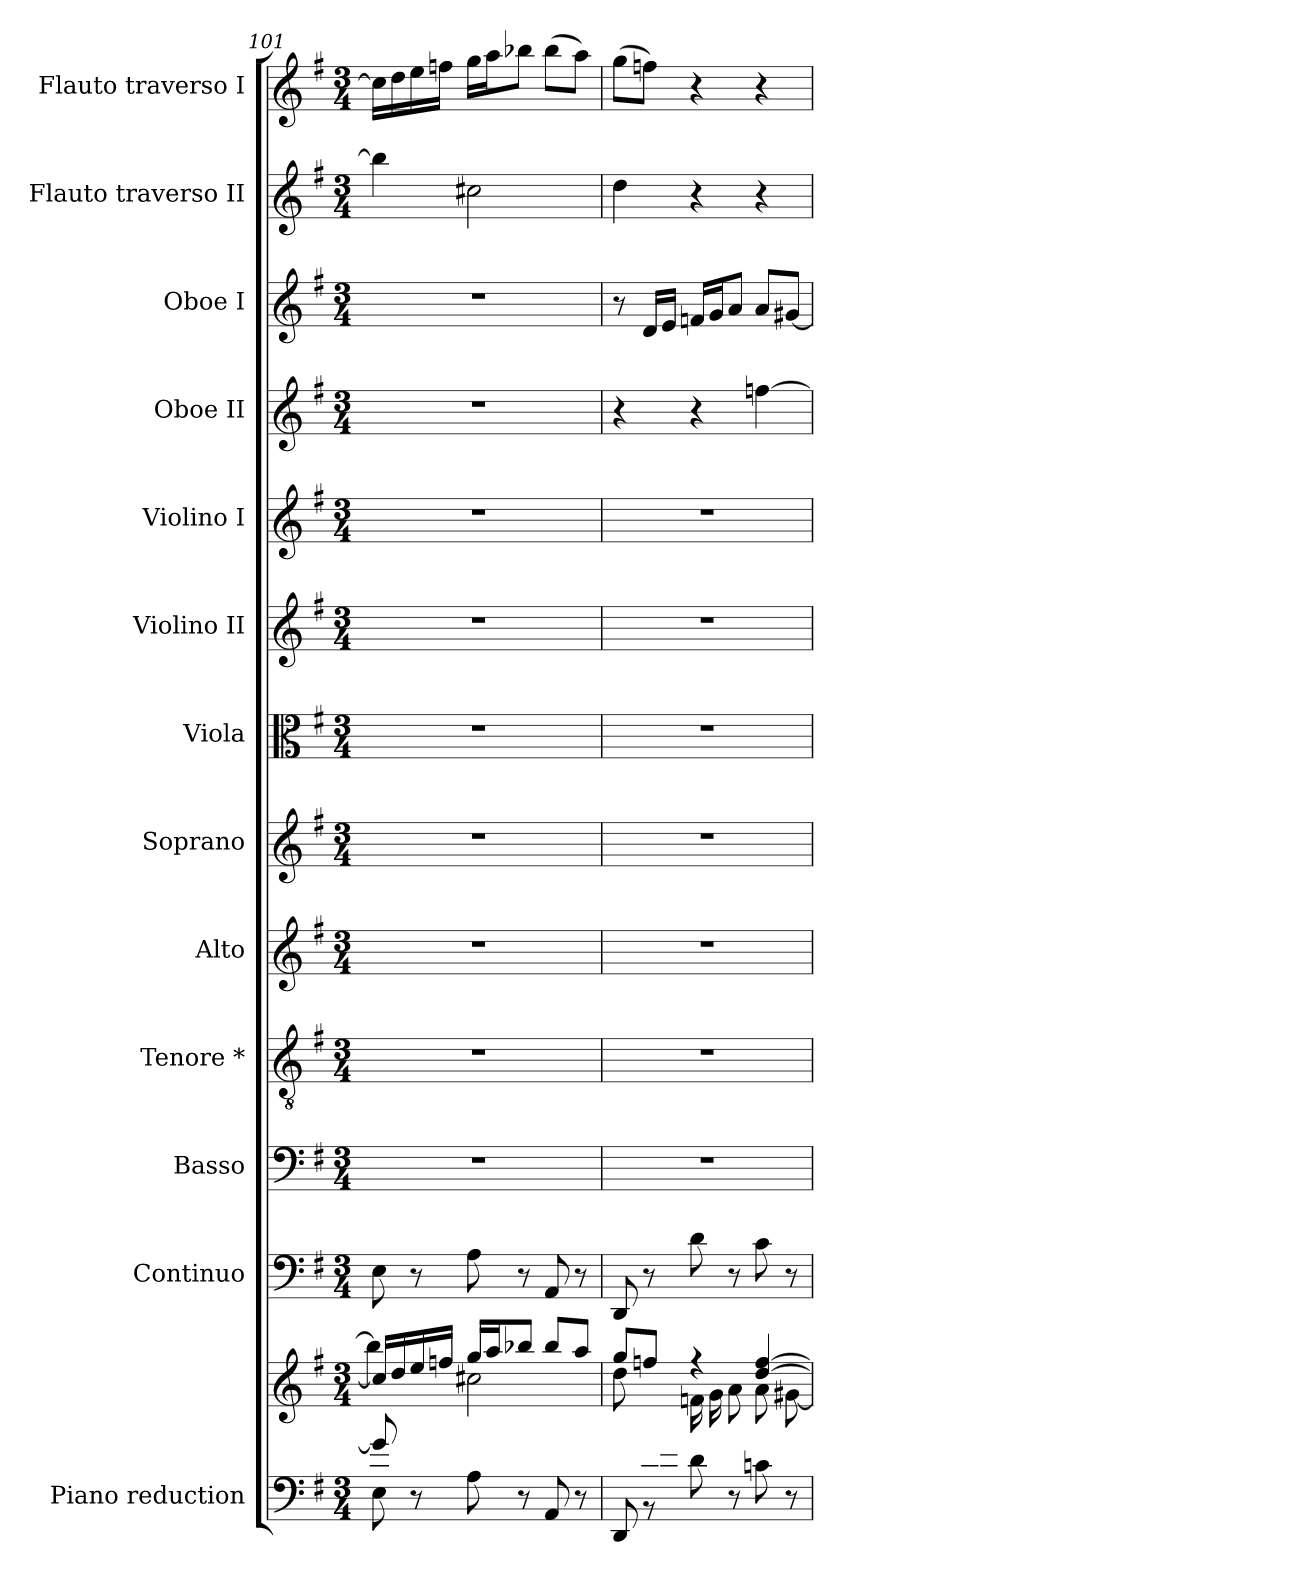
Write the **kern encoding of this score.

**kern	**kern	**kern	**kern	**kern	**kern	**kern	**kern	**kern	**kern	**kern	**kern	**kern	**kern
*part13	*part13	*part12	*part11	*part10	*part9	*part8	*part7	*part6	*part5	*part4	*part3	*part2	*part1
*staff14	*staff13	*staff12	*staff11	*staff10	*staff9	*staff8	*staff7	*staff6	*staff5	*staff4	*staff3	*staff2	*staff1
*I"Piano reduction	*	*I"Continuo	*I"Basso	*I"Tenore *	*I"Alto	*I"Soprano	*I"Viola	*I"Violino II	*I"Violino I	*I"Oboe II	*I"Oboe I	*I"Flauto traverso II	*I"Flauto traverso I
*I'Pno	*	*	*	*	*	*	*I'Vla	*I'Vln	*I'Vln	*I'Ob	*I'Ob	*	*
*clefF4	*clefG2	*clefF4	*clefF4	*clefGv2	*clefG2	*clefG2	*clefC3	*clefG2	*clefG2	*clefG2	*clefG2	*clefG2	*clefG2
*k[f#]	*k[f#]	*k[f#]	*k[f#]	*k[f#]	*k[f#]	*k[f#]	*k[f#]	*k[f#]	*k[f#]	*k[f#]	*k[f#]	*k[f#]	*k[f#]
*M3/4	*M3/4	*M3/4	*M3/4	*M3/4	*M3/4	*M3/4	*M3/4	*M3/4	*M3/4	*M3/4	*M3/4	*M3/4	*M3/4
=101	=101	=101	=101	=101	=101	=101	=101	=101	=101	=101	=101	=101	=101
*^	*^	*	*	*	*	*	*	*	*	*	*	*	*
8g/]	8E\	16cc#/LL]	4bb-\]	8E\	2.r	2.r	2.r	2.r	2.r	2.r	2.r	2.r	2.r	4bb-\]	16cc#\LL]
.	.	16dd/	.	.	.	.	.	.	.	.	.	.	.	.	16dd\
8r	8ryy	16ee/	.	8r	.	.	.	.	.	.	.	.	.	.	16ee\
.	.	16ffn/JJ	.	.	.	.	.	.	.	.	.	.	.	.	16ffn\JJ
8ryy	8A\	16gg/LL	2cc#X\	8A\	.	.	.	.	.	.	.	.	.	2cc#X\	16gg\LL
.	.	16aa/J	.	.	.	.	.	.	.	.	.	.	.	.	16aa\J
8r	8ryy	8bb-X/J	.	8r	.	.	.	.	.	.	.	.	.	.	8bb-X\J
8ryy	8AA/	8bb-/L	.	8AA/	.	.	.	.	.	.	.	.	.	.	(8bb-\L
8r	8ryy	8aa/J	.	8r	.	.	.	.	.	.	.	.	.	.	8aa\J)
=102	=102	=102	=102	=102	=102	=102	=102	=102	=102	=102	=102	=102	=102	=102	=102
8ryy	8DD/	8gg/L	8dd\L	8DD/	2.r	2.r	2.r	2.r	2.r	2.r	2.r	4r	8r	4dd\	(8gg\L
16d/L	8r	8ffn/J	8ryy	8r	.	.	.	.	.	.	.	.	16d/LL	.	8ffn\J)
16e/JJ	.	.	.	.	.	.	.	.	.	.	.	.	16e/JJ	.	.
2ryy	8d\	4r	16fn\LL	8d\	.	.	.	.	.	.	.	4r	16fn/LL	4r	4r
.	.	.	16g\J	.	.	.	.	.	.	.	.	.	16g/J	.	.
.	8r	.	8a\J	8r	.	.	.	.	.	.	.	.	8a/J	.	.
.	8cn\	[4dd/ [4ff/	8a\L	8c\	.	.	.	.	.	.	.	[4ffn\	8a/L	4r	4r
.	8r	.	[8g#X\J	8r	.	.	.	.	.	.	.	.	[8g#X/J	.	.
*v	*v	*	*	*	*	*	*	*	*	*	*	*	*	*	*
*	*v	*v	*	*	*	*	*	*	*	*	*	*	*	*
=	=	=	=	=	=	=	=	=	=	=	=	=	=
*-	*-	*-	*-	*-	*-	*-	*-	*-	*-	*-	*-	*-	*-
